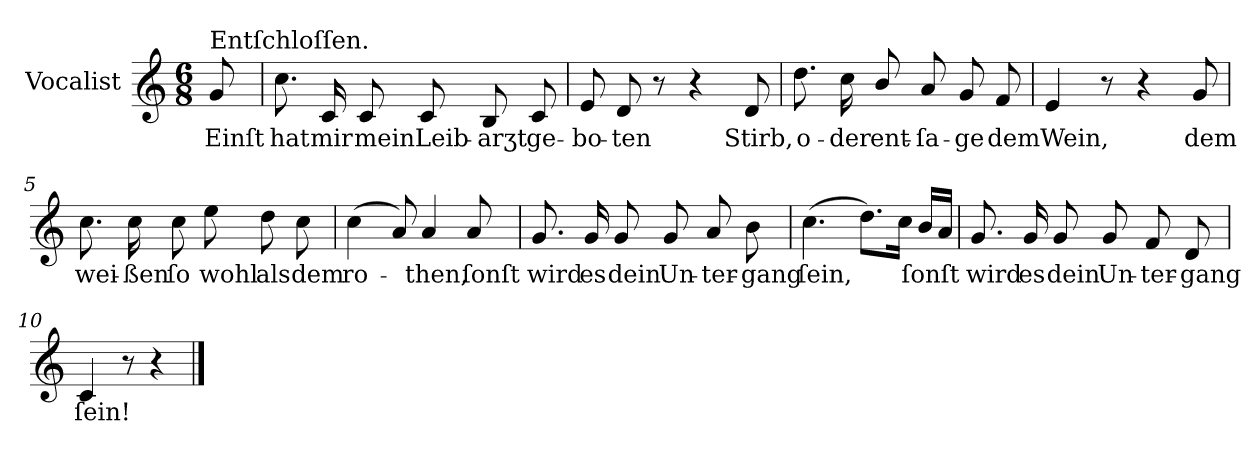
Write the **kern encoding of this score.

**kern	**text
*part1	*part1
*staff1	*staff1
*I"Vocalist	*
*clefG2	*
*k[]	*
*C:	*
*M6/8	*
=	=
!LO:TX:a:t=Entſchloſſen.	!
8g	Einſt
=1	=1
8.cc	hat
16c	mir
8c	mein
8c	Leib-
8B	-arʒt
8c	ge-
=2	=2
8e	-bo-
8d	-ten
8r	.
4r	.
8d	Stirb,
=3	=3
8.dd	o-
16cc	-der
8b/	ent-
8a	-ſa-
8g	-ge
8f	dem
=4	=4
4e	Wein,
8r	.
4r	.
8g	dem
=5	=5
8.cc	wei-
16cc	-ßen
8cc	ſo
8ee	wohl
8dd	als
8cc	dem
=6	=6
(4cc	ro-
8a)	.
4a	-then,
8a	ſonſt
=7	=7
8.g	wird
16g	es
8g	dein
8g	Un-
8a	-ter-
8b	-gang
=8	=8
(4.cc	ſein,
8.ddL)	.
16ccJk	.
16bLL	ſonſt
16aJJ	.
=9	=9
8.g	wird
16g	es
8g	dein
8g	Un-
8f	-ter-
8d	-gang
=10	=10
4c	ſein!
8r	.
4r	.
==	==
*-	*-
